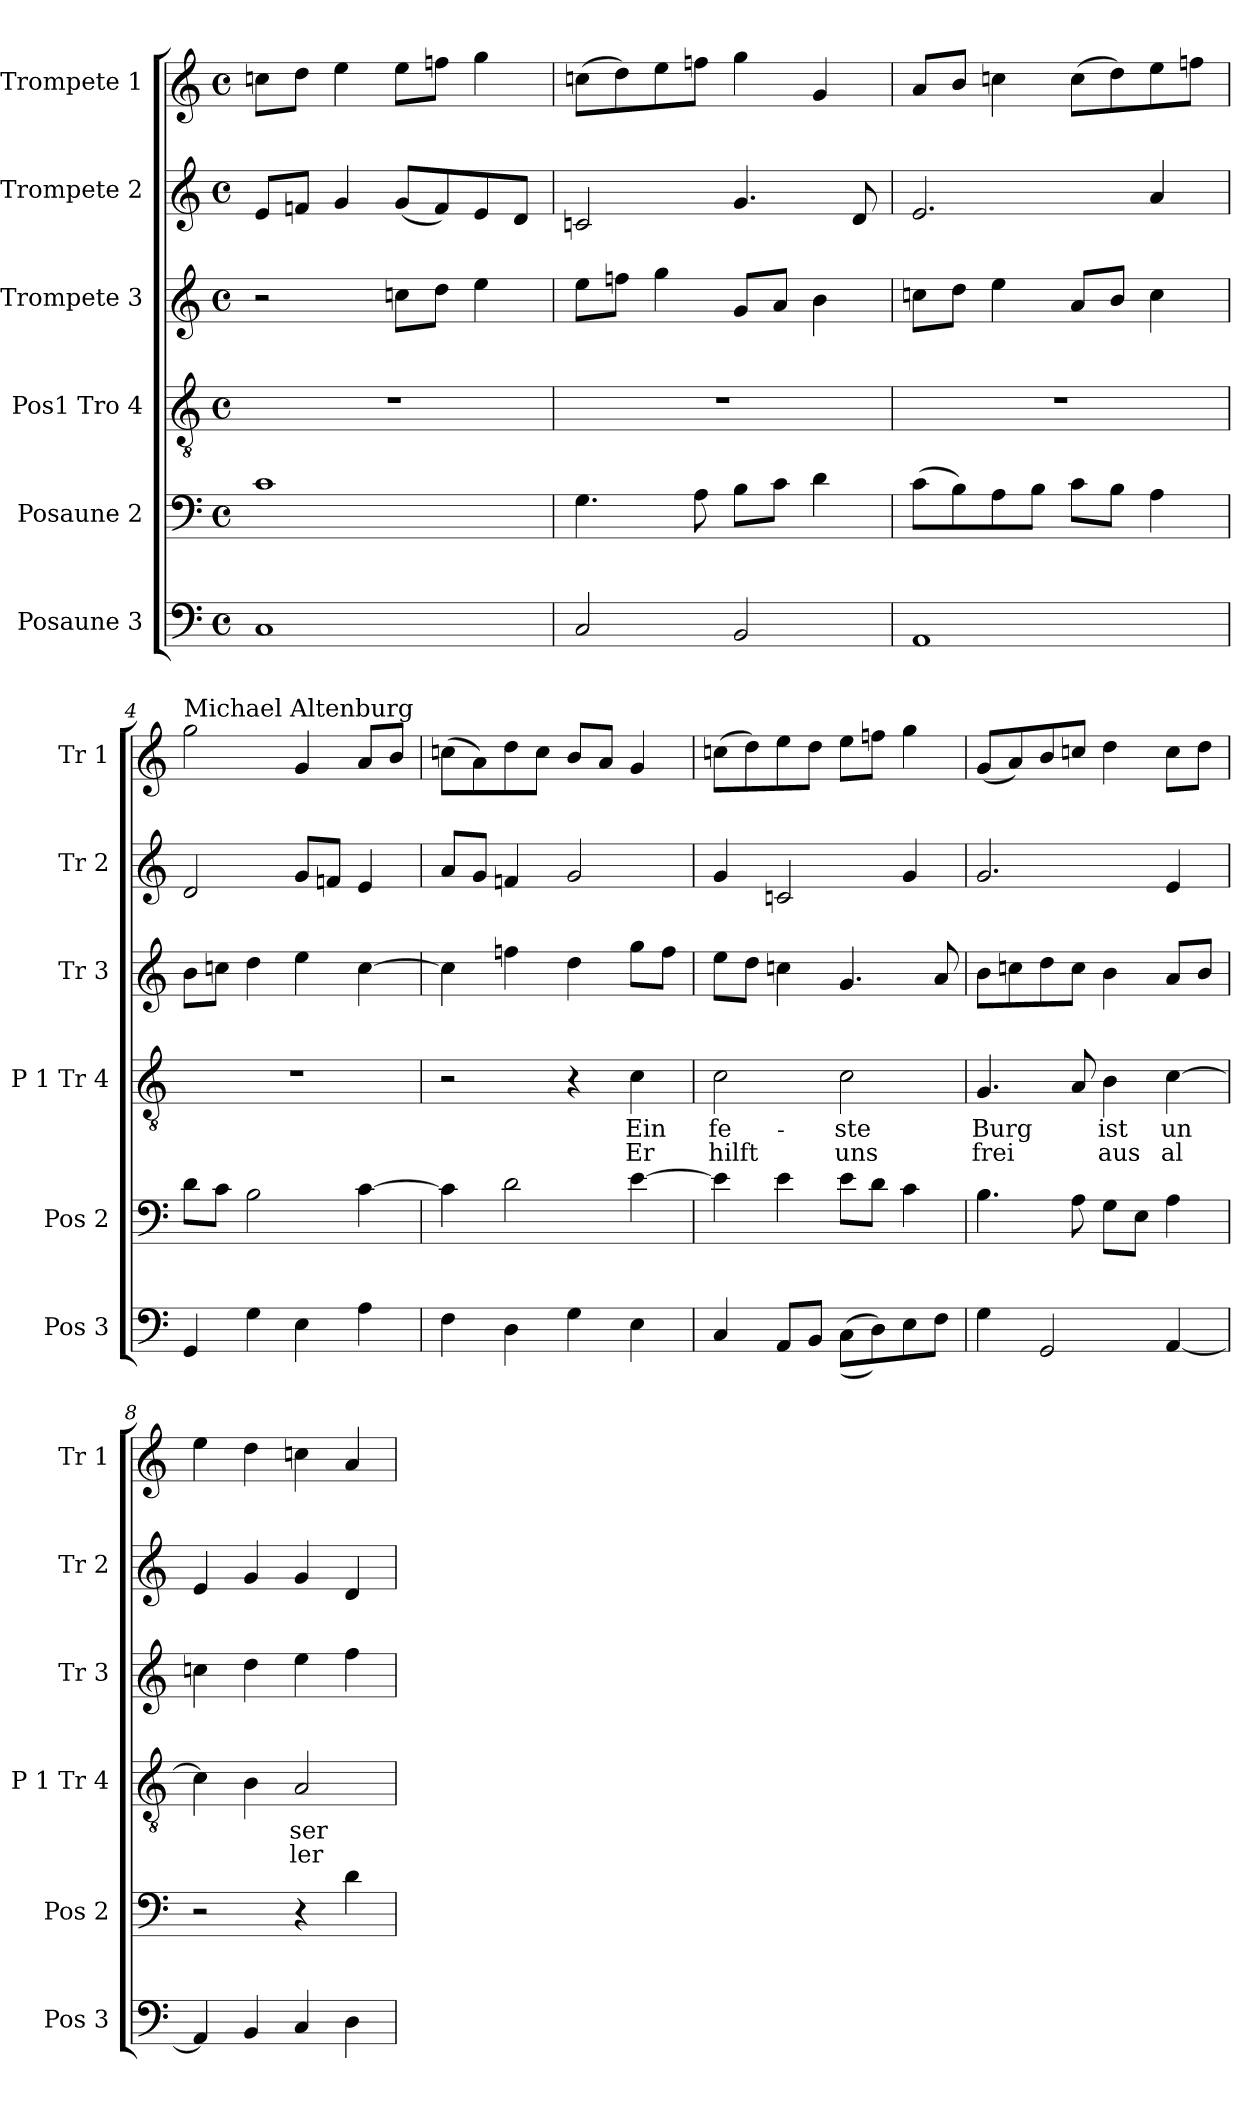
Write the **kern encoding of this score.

**kern	**kern	**kern	**text	**text	**kern	**kern	**kern
*part6	*part5	*part4	*part4	*part4	*part3	*part2	*part1
*staff6	*staff5	*staff4	*staff4	*staff4	*staff3	*staff2	*staff1
*I"Posaune 3	*I"Posaune 2	*I"Pos1 Tro 4	*	*	*I"Trompete 3	*I"Trompete 2	*I"Trompete 1
*I'Pos 3	*I'Pos 2	*I'P 1 Tr 4	*	*	*I'Tr 3	*I'Tr 2	*I'Tr 1
*clefF4	*clefF4	*clefGv2	*	*	*clefG2	*clefG2	*clefG2
*	*	*	*	*	*ITrd1c2	*ITrd1c2	*ITrd1c2
*M4/4	*M4/4	*M4/4	*	*	*M4/4	*M4/4	*M4/4
*met(c)	*met(c)	*met(c)	*	*	*met(c)	*met(c)	*met(c)
=1	=1	=1	=1	=1	=1	=1	=1
1C	1c	1r	.	.	2r	8dL	8b-L
.	.	.	.	.	.	8e-J	8ccJ
.	.	.	.	.	.	4f	4dd
.	.	.	.	.	8b-L	(<8fL	8ddL
.	.	.	.	.	8ccJ	8e-)	8ee-J
.	.	.	.	.	4dd	8d	4ff
.	.	.	.	.	.	8cJ	.
=2	=2	=2	=2	=2	=2	=2	=2
2C	4.G	1r	.	.	8ddL	2B-	(>8b-L
.	.	.	.	.	8ee-J	.	8cc)
.	.	.	.	.	4ff	.	8dd
.	8A	.	.	.	.	.	8ee-J
2BB	8BL	.	.	.	8fL	4.f	4ff
.	8cJ	.	.	.	8gJ	.	.
.	4d	.	.	.	4a	.	4f
.	.	.	.	.	.	8c	.
=3	=3	=3	=3	=3	=3	=3	=3
1AA	(>8cL	1r	.	.	8b-L	2.d	8gL
.	8B)	.	.	.	8ccJ	.	8aJ
.	8A	.	.	.	4dd	.	4b-
.	8BJ	.	.	.	.	.	.
.	8cL	.	.	.	8gL	.	(>8b-L
.	8BJ	.	.	.	8aJ	.	8cc)
.	4A	.	.	.	4b-	4g	8dd
.	.	.	.	.	.	.	8ee-J
=4	=4	=4	=4	=4	=4	=4	=4
!	!	!	!	!	!	!	!LO:TX:a:t=Michael Altenburg
4GG	8dL	1r	.	.	8aL	2c	2ff
.	8cJ	.	.	.	8b-J	.	.
4G	2B	.	.	.	4cc	.	.
4E	.	.	.	.	4dd	8fL	4f
.	.	.	.	.	.	8e-J	.
4A	[4c	.	.	.	[4b-	4d	8gL
.	.	.	.	.	.	.	8aJ
!!LO:LB:g=z
=5	=5	=5	=5	=5	=5	=5	=5
4F	4c]	2r	.	.	4b-]	8gL	(>8b-L
.	.	.	.	.	.	8fJ	8g)
4D	2d	.	.	.	4ee-	4e-	8cc
.	.	.	.	.	.	.	8b-J
4G	.	4r	.	.	4cc	2f	8aL
.	.	.	.	.	.	.	8gJ
4E	[4e	4c\	Ein	Er	8ffL	.	4f
.	.	.	.	.	8ee-J	.	.
=6	=6	=6	=6	=6	=6	=6	=6
4C	4e]	2c\	fe-	hilft	8ddL	4f	(>8b-L
.	.	.	.	.	8ccJ	.	8cc)
8AAL	4e	.	.	.	4b-	2B-	8dd
8BBJ	.	.	.	.	.	.	8ccJ
(<(>8CL	8eL	2c\	ste	uns	4.f	.	8ddL
8D))	8dJ	.	.	.	.	.	8ee-J
8E	4c	.	.	.	.	4f	4ff
8FJ	.	.	.	.	8g	.	.
=7	=7	=7	=7	=7	=7	=7	=7
4G	4.B	4.G	Burg	frei	8aL	2.f	(<8fL
.	.	.	.	.	8b-	.	8g)
2GG	.	.	.	.	8cc	.	8a
.	8A	8A	.	.	8b-J	.	8b-J
.	8GL	4B	ist	aus	4a	.	4cc
.	8EJ	.	.	.	.	.	.
[4AA	4A	[4c	un	al	8gL	4d	8b-L
.	.	.	.	.	8aJ	.	8ccJ
=8	=8	=8	=8	=8	=8	=8	=8
4AA]	2r	4c]	.	.	4b-	4d	4dd
4BB	.	4B	.	.	4cc	4f	4cc
4C	4r	2A	ser	ler	4dd	4f	4b-
4D	4d	.	.	.	4ee	4c	4g
=	=	=	=	=	=	=	=
*-	*-	*-	*-	*-	*-	*-	*-
